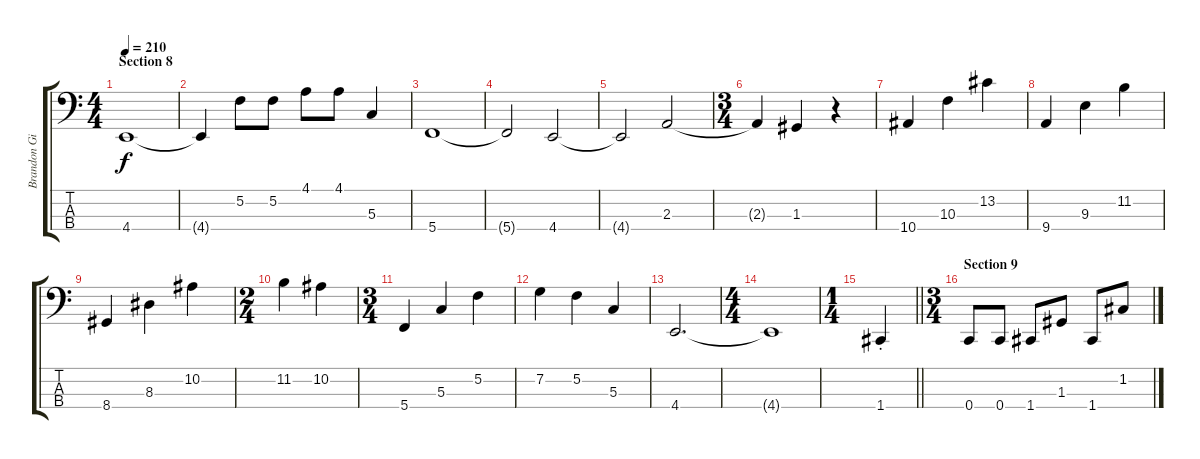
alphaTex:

\track ("Brandon Giffin - bass" "Brandon Gi") {instrument electricbassfinger}
\staff {score tabs}
\tuning (F2 C2 G1 C1) {hide}
\ts (4 4)
\section ("" "Section 8")
\tempo 210
\clef f4
\ks c
4.4.1{dy f} |
4.4{t}.4 5.2.8 5.2.8 4.1.8 4.1.8 5.3.4 |
5.4.1 |
5.4{t}.2 4.4.2 |
4.4{t}.2 2.3.2 |
\ts (3 4)
2.3{t}.4 1.3.4 r.4 |
10.4.4 10.3.4 13.2.4 |
9.4.4 9.3.4 11.2.4 |
8.4.4 8.3.4 10.2.4 |
\ts (2 4)
11.2.4 10.2.4 |
\ts (3 4)
5.4.4 5.3.4 5.2.4 |
7.2.4 5.2.4 5.3.4 |
4.4.2{d} |
\ts (4 4)
4.4{t}.1 |
\ts (1 4)
\barLineRight lightlight
1.4{st}.4 |
\ts (3 4)
\section ("" "Section 9")
0.4.8 0.4.8 1.4.8 1.3.8 1.4.8 1.2.8
